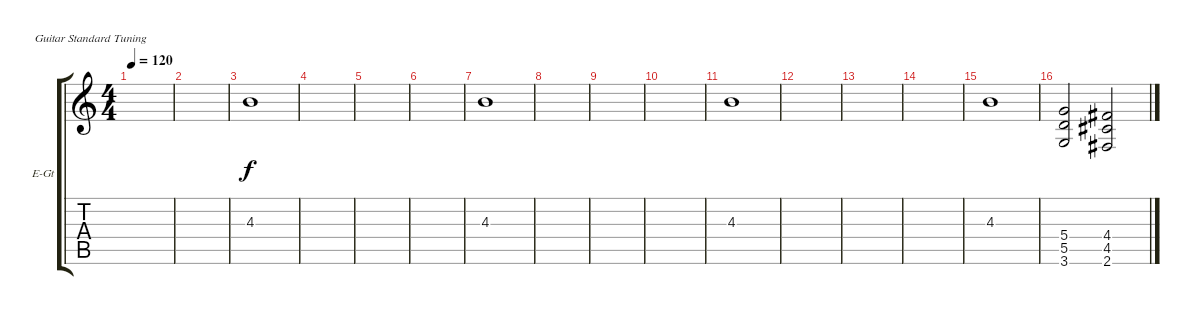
\bracketExtendMode groupsimilarinstruments
\firstSystemTrackNameOrientation horizontal
\otherSystemsTrackNameOrientation horizontal
\track ("Electric Guitar 1" "E-Gt") {instrument distortionguitar}
\staff {score tabs}
\tuning (E4 B3 G3 D3 A2 E2)
\ts (4 4)
\tempo 120
\clef g2
\ks c
|
|
4.3.1 |
|
|
|
4.3.1 |
|
|
|
4.3.1 |
|
|
|
4.3.1 |
(3.6 5.5 5.4).2 (2.6 4.5 4.4).2
